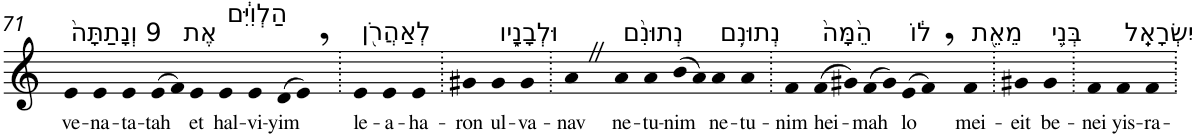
**kern	**text
*part1	*part1
*staff1	*staff1
*I"Piano	*
*I'Pno	*
!!LO:PB:g=z
*clefG2	*
*k[]	*
=71	=71
!LO:TX:a:t=9 וְנָתַתָּה֙	!
!	!LO:LY:b
4e	ve-
!	!LO:LY:b
4e	-na-
!	!LO:LY:b
4e	-ta-
!	!LO:LY:b
(>8e	-tah
8f)	.
!LO:TX:a:t=אֶת	!
!	!LO:LY:b
4e	et
!LO:TX:a:t=הַלְוִיִּ֔ם	!
!	!LO:LY:b
4e	hal-
!	!LO:LY:b
4e	-vi-
!	!LO:LY:b
(>8d	-yim
8e,)	.
=72.	=72.
!LO:TX:a:t=לְאַהֲרֹ֖ן	!
!	!LO:LY:b
4e	le-
!	!LO:LY:b
4e	-a-
!	!LO:LY:b
4e	-ha-
=73.	=73.
!	!LO:LY:b
4g#X	-ron
!LO:TX:a:t=וּלְבָנָ֑יו	!
!	!LO:LY:b
4g#	ul-
!	!LO:LY:b
4g#	-va-
=74.	=74.
!	!LO:LY:b
4aZ	-nav
!LO:TX:a:t=נְתוּנִ֨ם	!
!	!LO:LY:b
4a	ne-
!	!LO:LY:b
4a	-tu-
!	!LO:LY:b
(>8b	-nim
8a)	.
!LO:TX:a:t=נְתוּנִ֥ם	!
!	!LO:LY:b
4a	ne-
!	!LO:LY:b
4a	-tu-
=75.	=75.
!	!LO:LY:b
4f	-nim
!LO:TX:a:t=הֵ֙מָּה֙	!
!	!LO:LY:b
(>8f	hei-
8g#X)	.
!	!LO:LY:b
(>8f	-mah
8g#)	.
!LO:TX:a:t=ל֔וֹ	!
!	!LO:LY:b
(>8e	lo
8f,)	.
!LO:TX:a:t=מֵאֵ֖ת	!
!	!LO:LY:b
4f	mei-
=76.	=76.
!	!LO:LY:b
4g#X	-eit
!LO:TX:a:t=בְּנֵ֥י	!
!	!LO:LY:b
4g#	be-
=77.	=77.
!	!LO:LY:b
4f	-nei
!LO:TX:a:t=יִשְׂרָאֵֽל	!
!	!LO:LY:b
4f	yis-
!	!LO:LY:b
4f	-ra-
=.	=.
*-	*-
